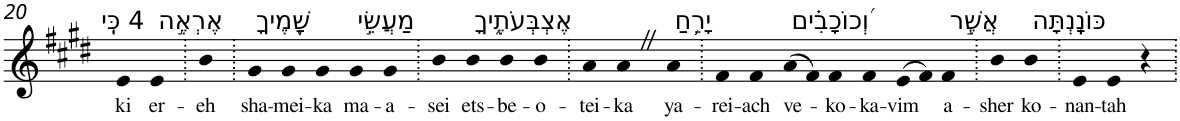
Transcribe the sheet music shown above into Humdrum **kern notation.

**kern	**text
*part1	*part1
*staff1	*staff1
*I"Piano	*
*I'Pno	*
!!LO:PB:g=z
*clefG2	*
*k[f#c#g#d#]	*
*E:	*
=20	=20
!LO:TX:a:t=4 כִּֽי	!
!	!LO:LY:b
4e	ki
!LO:TX:a:t=אֶרְאֶ֣ה	!
!	!LO:LY:b
4e	er-
=21.	=21.
!	!LO:LY:b
4b	-eh
=22.	=22.
!LO:TX:a:t=שָׁ֭מֶיךָ	!
!	!LO:LY:b
4g#	sha-
!	!LO:LY:b
4g#	-mei-
!	!LO:LY:b
4g#	-ka
!LO:TX:a:t=מַעֲשֵׂ֣י	!
!	!LO:LY:b
4g#	ma-
!	!LO:LY:b
4g#	-a-
=23.	=23.
!	!LO:LY:b
4b	-sei
!LO:TX:a:t=אֶצְבְּעֹתֶ֑יךָ	!
!	!LO:LY:b
4b	ets-
!	!LO:LY:b
4b	-be-
!	!LO:LY:b
4b	-o-
=24.	=24.
!	!LO:LY:b
4a	-tei-
!	!LO:LY:b
4aZ	-ka
!LO:TX:a:t=יָרֵ֥חַ	!
!	!LO:LY:b
4a	ya-
=25.	=25.
!	!LO:LY:b
4f#	-rei-
!	!LO:LY:b
4f#	-ach
!LO:TX:a:t=וְ֝כוֹכָבִ֗ים	!
!	!LO:LY:b
(>8a	ve-
8f#)	.
!	!LO:LY:b
4f#	-ko-
!	!LO:LY:b
4f#	-ka-
!	!LO:LY:b
(>8e	-vim
8f#)	.
!LO:TX:a:t=אֲשֶׁ֣ר	!
!	!LO:LY:b
4f#	a-
=26.	=26.
!	!LO:LY:b
4b	-sher
!LO:TX:a:t=כּוֹנָֽנְתָּה	!
!	!LO:LY:b
4b	ko-
=27.	=27.
!	!LO:LY:b
4e	-nan-
!	!LO:LY:b
4e	-tah
4r	.
=.	=.
*-	*-
